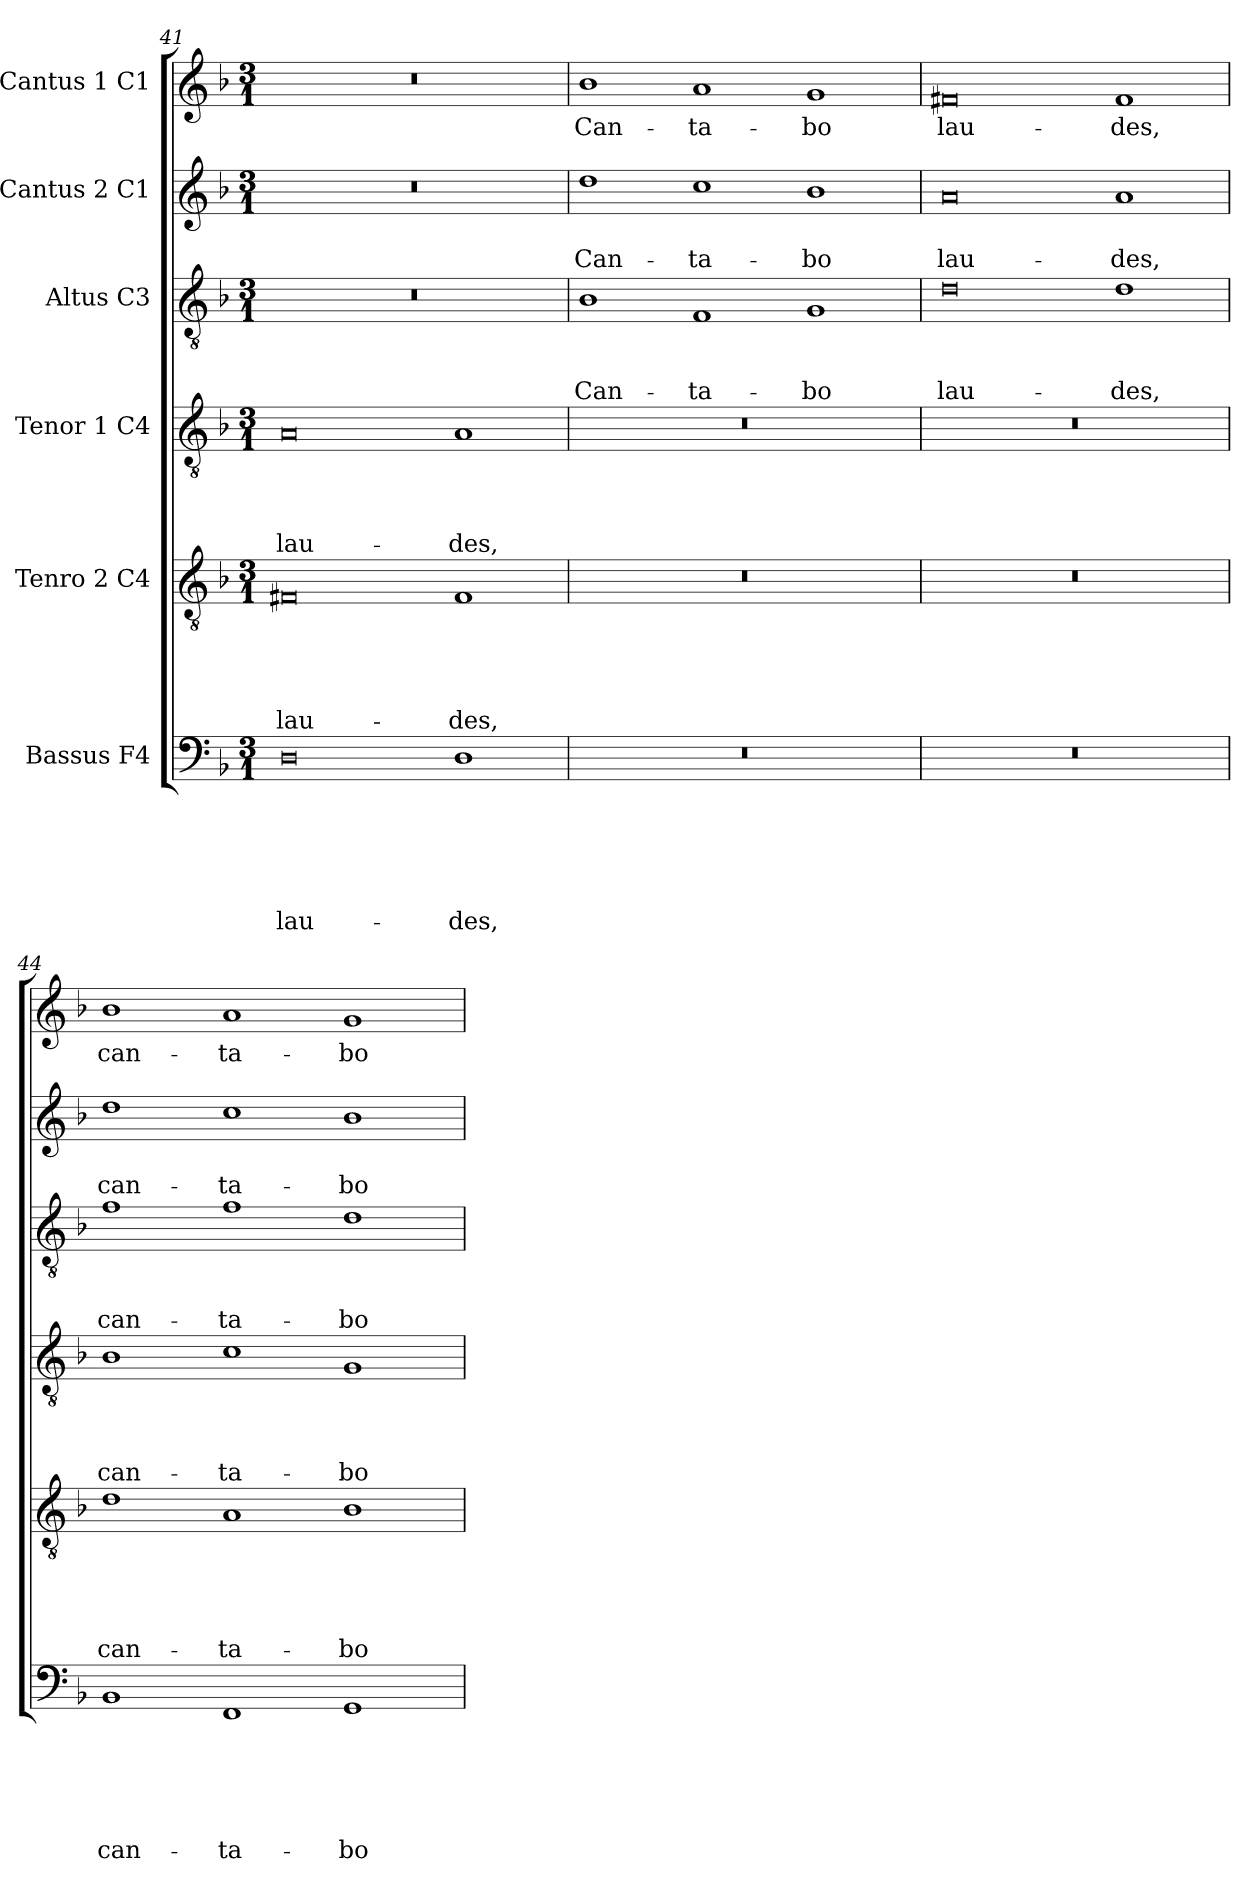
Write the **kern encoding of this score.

**kern	**text	**text	**text	**text	**text	**text	**kern	**text	**text	**text	**text	**text	**kern	**text	**text	**text	**text	**kern	**text	**text	**text	**kern	**text	**text	**kern	**text
*part6	*part6	*part6	*part6	*part6	*part6	*part6	*part5	*part5	*part5	*part5	*part5	*part5	*part4	*part4	*part4	*part4	*part4	*part3	*part3	*part3	*part3	*part2	*part2	*part2	*part1	*part1
*staff6	*staff6	*staff6	*staff6	*staff6	*staff6	*staff6	*staff5	*staff5	*staff5	*staff5	*staff5	*staff5	*staff4	*staff4	*staff4	*staff4	*staff4	*staff3	*staff3	*staff3	*staff3	*staff2	*staff2	*staff2	*staff1	*staff1
*I"Bassus F4	*	*	*	*	*	*	*I"Tenro 2 C4	*	*	*	*	*	*I"Tenor 1 C4	*	*	*	*	*I"Altus C3	*	*	*	*I"Cantus 2 C1	*	*	*I"Cantus 1 C1	*
*clefF4	*	*	*	*	*	*	*clefGv2	*	*	*	*	*	*clefGv2	*	*	*	*	*clefGv2	*	*	*	*clefG2	*	*	*clefG2	*
*k[b-]	*	*	*	*	*	*	*k[b-]	*	*	*	*	*	*k[b-]	*	*	*	*	*k[b-]	*	*	*	*k[b-]	*	*	*k[b-]	*
*F:	*	*	*	*	*	*	*F:	*	*	*	*	*	*F:	*	*	*	*	*F:	*	*	*	*F:	*	*	*F:	*
*M3/1	*	*	*	*	*	*	*M3/1	*	*	*	*	*	*M3/1	*	*	*	*	*M3/1	*	*	*	*M3/1	*	*	*M3/1	*
=41	=41	=41	=41	=41	=41	=41	=41	=41	=41	=41	=41	=41	=41	=41	=41	=41	=41	=41	=41	=41	=41	=41	=41	=41	=41	=41
0D	.	.	.	.	.	lau-	0F#X	.	.	.	.	lau-	0A	.	.	.	lau-	0.r	.	.	.	0.r	.	.	0.r	.
1D	.	.	.	.	.	-des,	1F#	.	.	.	.	-des,	1A	.	.	.	-des,	.	.	.	.	.	.	.	.	.
=42	=42	=42	=42	=42	=42	=42	=42	=42	=42	=42	=42	=42	=42	=42	=42	=42	=42	=42	=42	=42	=42	=42	=42	=42	=42	=42
0.r	.	.	.	.	.	.	0.r	.	.	.	.	.	0.r	.	.	.	.	1B-	.	.	Can-	1dd	.	Can-	1b-	Can-
.	.	.	.	.	.	.	.	.	.	.	.	.	.	.	.	.	.	1F	.	.	-ta-	1cc	.	-ta-	1a	-ta-
.	.	.	.	.	.	.	.	.	.	.	.	.	.	.	.	.	.	1G	.	.	-bo	1b-	.	-bo	1g	-bo
=43	=43	=43	=43	=43	=43	=43	=43	=43	=43	=43	=43	=43	=43	=43	=43	=43	=43	=43	=43	=43	=43	=43	=43	=43	=43	=43
0.r	.	.	.	.	.	.	0.r	.	.	.	.	.	0.r	.	.	.	.	0d	.	.	lau-	0a	.	lau-	0f#X	lau-
.	.	.	.	.	.	.	.	.	.	.	.	.	.	.	.	.	.	1d	.	.	-des,	1a	.	-des,	1f#	-des,
!!LO:LB:g=z
=44	=44	=44	=44	=44	=44	=44	=44	=44	=44	=44	=44	=44	=44	=44	=44	=44	=44	=44	=44	=44	=44	=44	=44	=44	=44	=44
1BB-	.	.	.	.	.	can-	1d	.	.	.	.	can-	1B-	.	.	.	can-	1f	.	.	can-	1dd	.	can-	1b-	can-
1FF	.	.	.	.	.	-ta-	1A	.	.	.	.	-ta-	1c	.	.	.	-ta-	1f	.	.	-ta-	1cc	.	-ta-	1a	-ta-
1GG	.	.	.	.	.	-bo	1B-	.	.	.	.	-bo	1G	.	.	.	-bo	1d	.	.	-bo	1b-	.	-bo	1g	-bo
=	=	=	=	=	=	=	=	=	=	=	=	=	=	=	=	=	=	=	=	=	=	=	=	=	=	=
*-	*-	*-	*-	*-	*-	*-	*-	*-	*-	*-	*-	*-	*-	*-	*-	*-	*-	*-	*-	*-	*-	*-	*-	*-	*-	*-
